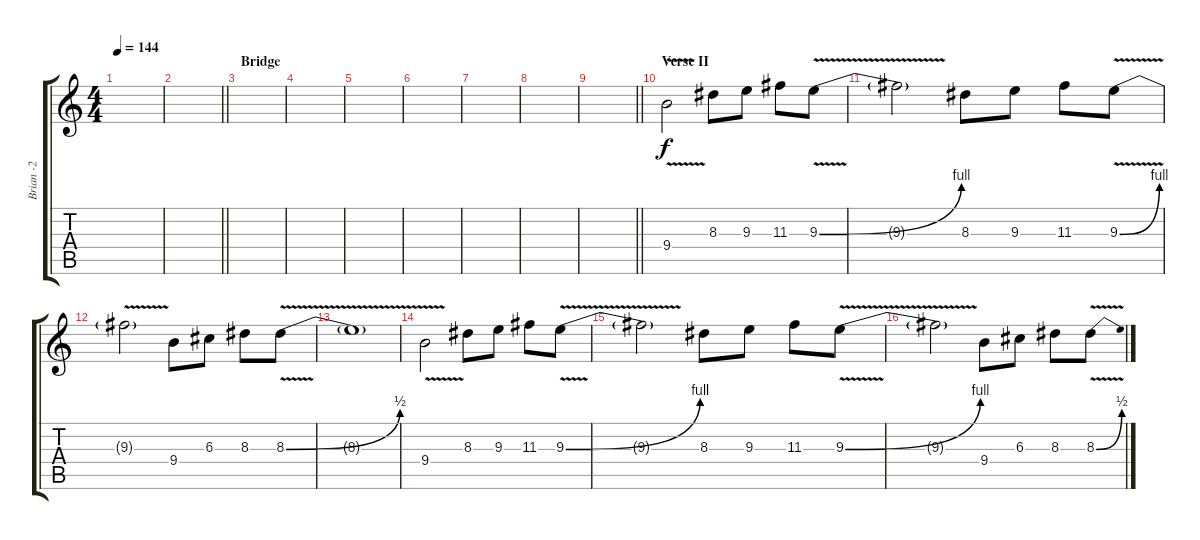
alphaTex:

\track ("Brian -2" "Brian -2") {instrument overdrivenguitar}
\staff {score tabs}
\tuning (E4 B3 G3 D3 A2 E2) {hide}
\ts (4 4)
\tempo 144
\clef g2
\ks c
|
\barLineRight lightlight
|
\section ("" "Bridge")
|
|
|
|
|
|
\barLineRight lightlight
|
\section ("" "Verse II")
9.4{v}.2 8.3.8 9.3.8 11.3.8 9.3{be (bend 0 0 60 4) v}.8 |
9.3{t}.2 8.3.8 9.3.8 11.3.8 9.3{be (bend 0 0 60 4) v}.8 |
9.3{t}.2 9.4.8 6.3.8 8.3.8 8.3{be (bend 0 0 60 2) v}.8 |
8.3{t}.1 |
9.4{v}.2 8.3.8 9.3.8 11.3.8 9.3{be (bend 0 0 60 4) v}.8 |
9.3{t}.2 8.3.8 9.3.8 11.3.8 9.3{be (bend 0 0 60 4) v}.8 |
9.3{t}.2 9.4.8 6.3.8 8.3.8 8.3{be (bend 0 0 60 2) v}.8
